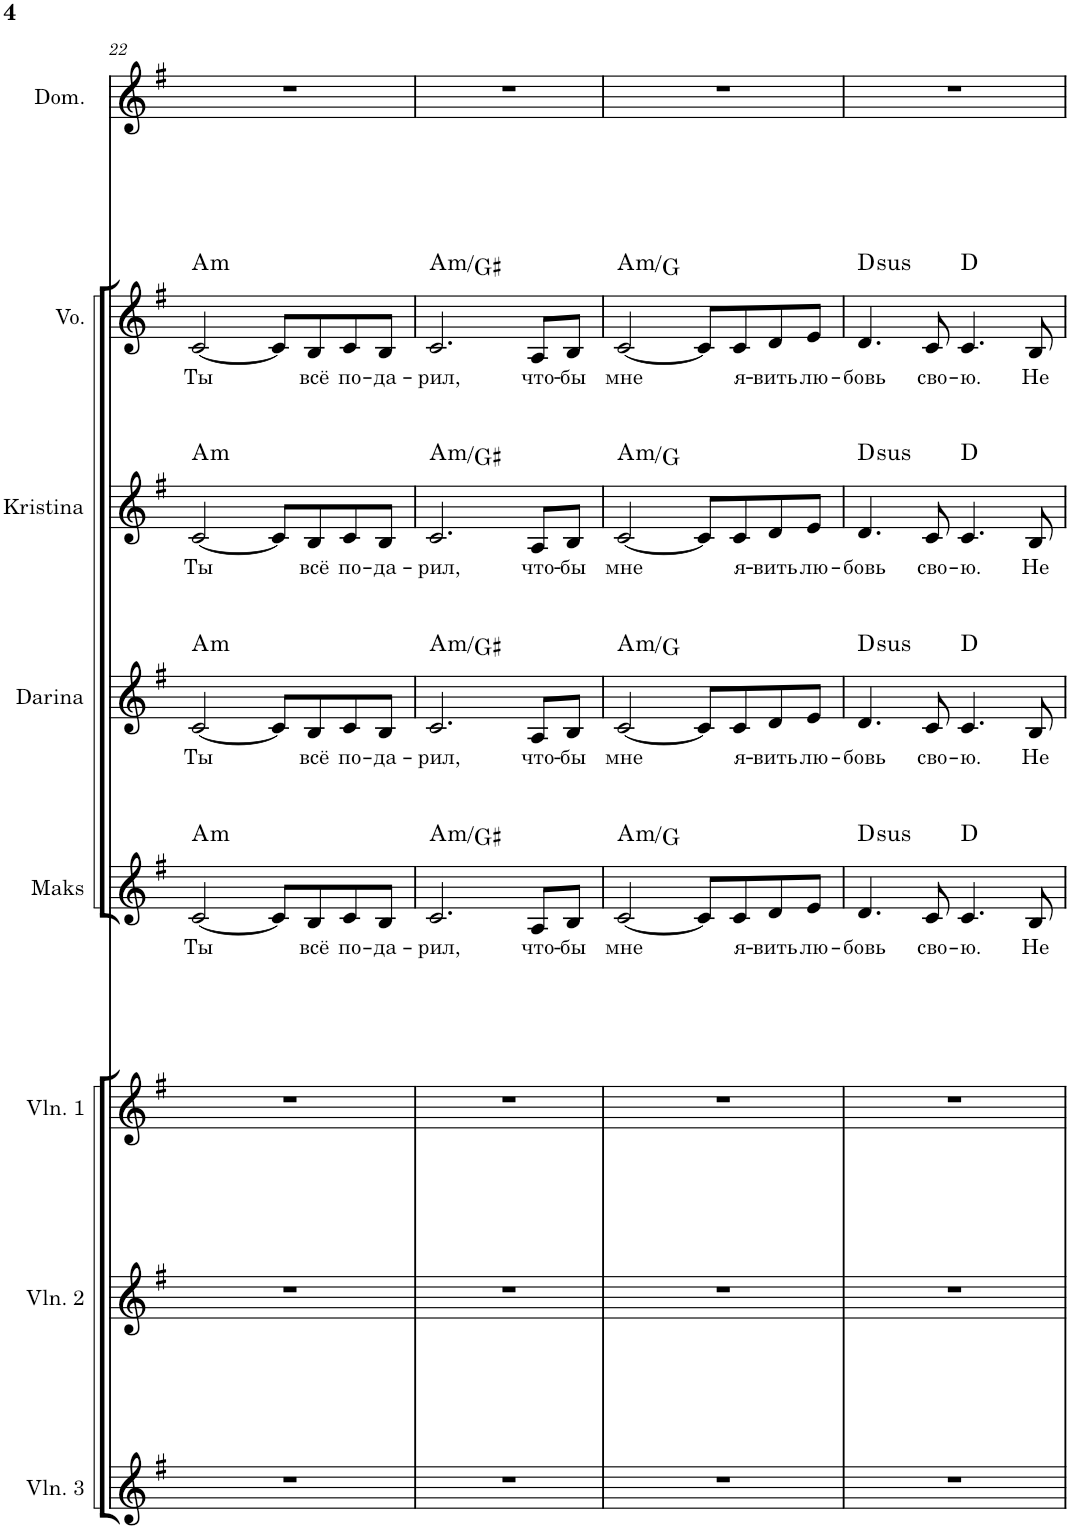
**kern	**kern	**kern	**kern	**text	**harte	**kern	**text	**harte	**kern	**text	**harte	**kern	**text	**harte	**kern
*part8	*part7	*part6	*part5	*part5	*part5	*part4	*part4	*part4	*part3	*part3	*part3	*part2	*part2	*part2	*part1
*staff8	*staff7	*staff6	*staff5	*staff5	*	*staff4	*staff4	*	*staff3	*staff3	*	*staff2	*staff2	*	*staff1
*I"Violin 3	*I"Violin 2	*I"Violin 1	*I"Maks	*	*	*I"Darina	*	*	*I"Kristina	*	*	*I"Voice	*	*	*I"Domra
*I'Vln. 3	*I'Vln. 2	*I'Vln. 1	*I'Maks	*	*	*I'Darina	*	*	*I'Kristina	*	*	*I'Vo.	*	*	*I'Dom.
!!LO:PB:g=z
*clefG2	*clefG2	*clefG2	*clefG2	*	*	*clefG2	*	*	*clefG2	*	*	*clefG2	*	*	*clefG2
*k[f#]	*k[f#]	*k[f#]	*k[f#]	*	*	*k[f#]	*	*	*k[f#]	*	*	*k[f#]	*	*	*k[f#]
*M4/4	*M4/4	*M4/4	*M4/4	*	*	*M4/4	*	*	*M4/4	*	*	*M4/4	*	*	*M4/4
=22	=22	=22	=22	=22	=22	=22	=22	=22	=22	=22	=22	=22	=22	=22	=22
!	!	!	!	!LO:LY:b	!LO:H:kt=m	!	!LO:LY:b	!LO:H:kt=m	!	!LO:LY:b	!LO:H:kt=m	!	!LO:LY:b	!LO:H:kt=m	!
1r	1r	1r	[2c/	Ты	A:min	[2c/	Ты	A:min	[2c/	Ты	A:min	[2c/	Ты	A:min	1r
.	.	.	8c/L]	.	.	8c/L]	.	.	8c/L]	.	.	8c/L]	.	.	.
!	!	!	!	!LO:LY:b	!	!	!LO:LY:b	!	!	!LO:LY:b	!	!	!LO:LY:b	!	!
.	.	.	8B/	всё	.	8B/	всё	.	8B/	всё	.	8B/	всё	.	.
!	!	!	!	!LO:LY:b	!	!	!LO:LY:b	!	!	!LO:LY:b	!	!	!LO:LY:b	!	!
.	.	.	8c/	по-	.	8c/	по-	.	8c/	по-	.	8c/	по-	.	.
!	!	!	!	!LO:LY:b	!	!	!LO:LY:b	!	!	!LO:LY:b	!	!	!LO:LY:b	!	!
.	.	.	8B/J	-да-	.	8B/J	-да-	.	8B/J	-да-	.	8B/J	-да-	.	.
=23	=23	=23	=23	=23	=23	=23	=23	=23	=23	=23	=23	=23	=23	=23	=23
!	!	!	!	!LO:LY:b	!LO:H:kt=m	!	!LO:LY:b	!LO:H:kt=m	!	!LO:LY:b	!LO:H:kt=m	!	!LO:LY:b	!LO:H:kt=m	!
1r	1r	1r	2.c/	-рил,	A:min/7	2.c/	-рил,	A:min/7	2.c/	-рил,	A:min/7	2.c/	-рил,	A:min/7	1r
!	!	!	!	!LO:LY:b	!	!	!LO:LY:b	!	!	!LO:LY:b	!	!	!LO:LY:b	!	!
.	.	.	8A/L	что-	.	8A/L	что-	.	8A/L	что-	.	8A/L	что-	.	.
!	!	!	!	!LO:LY:b	!	!	!LO:LY:b	!	!	!LO:LY:b	!	!	!LO:LY:b	!	!
.	.	.	8B/J	-бы	.	8B/J	-бы	.	8B/J	-бы	.	8B/J	-бы	.	.
=24	=24	=24	=24	=24	=24	=24	=24	=24	=24	=24	=24	=24	=24	=24	=24
!	!	!	!	!LO:LY:b	!LO:H:kt=m	!	!LO:LY:b	!LO:H:kt=m	!	!LO:LY:b	!LO:H:kt=m	!	!LO:LY:b	!LO:H:kt=m	!
1r	1r	1r	[2c/	мне	A:min/b7	[2c/	мне	A:min/b7	[2c/	мне	A:min/b7	[2c/	мне	A:min/b7	1r
.	.	.	8c/L]	.	.	8c/L]	.	.	8c/L]	.	.	8c/L]	.	.	.
!	!	!	!	!LO:LY:b	!	!	!LO:LY:b	!	!	!LO:LY:b	!	!	!LO:LY:b	!	!
.	.	.	8c/	я-	.	8c/	я-	.	8c/	я-	.	8c/	я-	.	.
!	!	!	!	!LO:LY:b	!	!	!LO:LY:b	!	!	!LO:LY:b	!	!	!LO:LY:b	!	!
.	.	.	8d/	-вить	.	8d/	-вить	.	8d/	-вить	.	8d/	-вить	.	.
!	!	!	!	!LO:LY:b	!	!	!LO:LY:b	!	!	!LO:LY:b	!	!	!LO:LY:b	!	!
.	.	.	8e/J	лю-	.	8e/J	лю-	.	8e/J	лю-	.	8e/J	лю-	.	.
=25	=25	=25	=25	=25	=25	=25	=25	=25	=25	=25	=25	=25	=25	=25	=25
!	!	!	!	!LO:LY:b	!LO:H:kt=sus	!	!LO:LY:b	!LO:H:kt=sus	!	!LO:LY:b	!LO:H:kt=sus	!	!LO:LY:b	!LO:H:kt=sus	!
1r	1r	1r	4.d/	-бовь	D:sus4	4.d/	-бовь	D:sus4	4.d/	-бовь	D:sus4	4.d/	-бовь	D:sus4	1r
!	!	!	!	!LO:LY:b	!	!	!LO:LY:b	!	!	!LO:LY:b	!	!	!LO:LY:b	!	!
.	.	.	8c/	сво-	.	8c/	сво-	.	8c/	сво-	.	8c/	сво-	.	.
!	!	!	!	!LO:LY:b	!	!	!LO:LY:b	!	!	!LO:LY:b	!	!	!LO:LY:b	!	!
.	.	.	4.c/	-ю.	D:maj	4.c/	-ю.	D:maj	4.c/	-ю.	D:maj	4.c/	-ю.	D:maj	.
!	!	!	!	!LO:LY:b	!	!	!LO:LY:b	!	!	!LO:LY:b	!	!	!LO:LY:b	!	!
.	.	.	8B/	Не	.	8B/	Не	.	8B/	Не	.	8B/	Не	.	.
=	=	=	=	=	=	=	=	=	=	=	=	=	=	=	=
*-	*-	*-	*-	*-	*-	*-	*-	*-	*-	*-	*-	*-	*-	*-	*-
